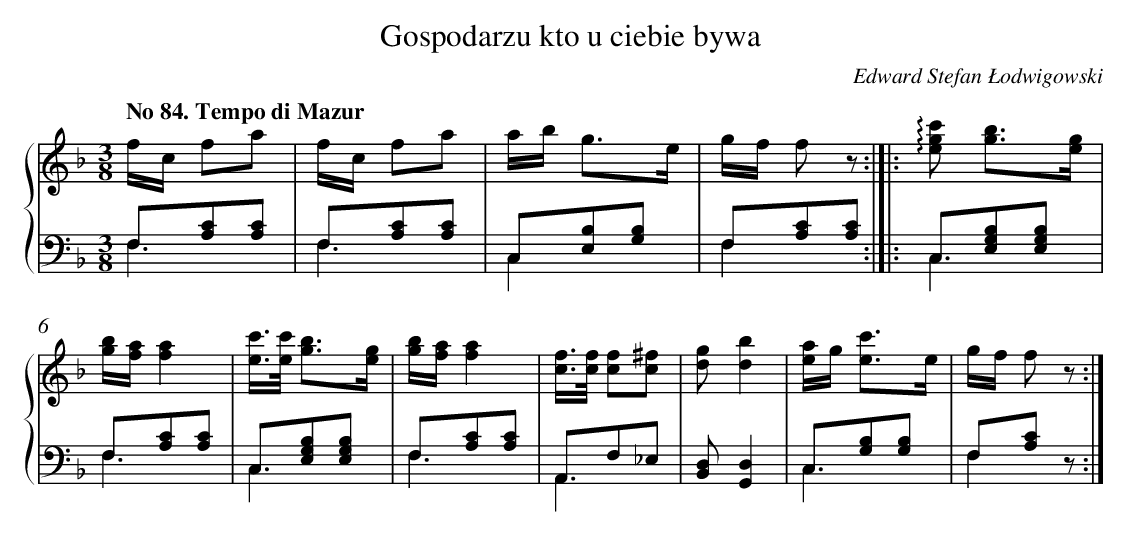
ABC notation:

X:1
T: Gospodarzu kto u ciebie bywa
C: Edward Stefan Łodwigowski
L: 1/8
M: 3/8
Q: "No 84. Tempo di Mazur"
%%staves {1 2}
V: 1 clef=treble
V: 2 clef=bass
K: F
[V:1] f/c/ fa |
[V:2] F,[CA,][CA,] & F,3 |
[V:1] f/c/ fa |
[V:2] F,[CA,][CA,] & F,3 |
[V:1] a/b< ge/ |
[V:2] C,[B,E,][B,G,] & C,2x |
[V:1] g/f/ f z :|]|:
[V:2] F,[CA,][CA,] & F,2x :|]|:
[V:1] !arpeggio![c'ge] [b3/g3/][g/e/] |
[V:2] C,[B,G,E,][B,G,E,] & C,3 |
[V:1] [b/g/][a/f/][a2f2] |
[V:2] F,[CA,][CA,] & F,3 |
[V:1] [c'/e/]>[c'/e/] [b3/g3/][g/e/] |
[V:2] C,[B,G,E,][B,G,E,] & C,3 |
[V:1] [b/g/][a/f/][a2f2] |
[V:2] F,[CA,][CA,] & F,3 |
[V:1] [f/c/]>[f/c/] [fc][^fc] |
[V:2] A,,F,_E, & A,,3 |
[V:1] [gd][b2d2] |
[V:2] [D,B,,][D,2G,,2] |
[V:1] [a/e/]g< [c'e]e/ |
[V:2] C,[B,G,][B,G,] & C,3 |
[V:1] g/f/ f z :|]
[V:2] F,[CA,] z & F,2x :|]
